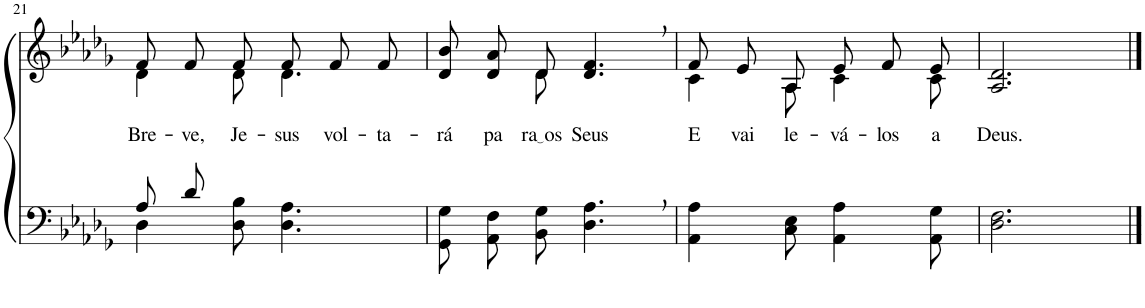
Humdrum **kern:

**kern	**kern	**text
*part2	*part1	*part1
*staff2	*staff1	*staff1
*I"Parte III e IV	*I"Parte I e II	*
!!LO:PB:g=z
*clefF4	*clefG2	*
*Trd-1c-2	*Trd-1c-2	*
*k[b-e-a-d-g-]	*k[b-e-a-d-g-]	*
*M6/8	*M6/8	*
=21	=21	=21
*^	*^	*
!	!	!	!	!LO:LY:b
8A-/L	4D-\	8f/L	4d-\	Bre-
!	!	!	!	!LO:LY:b
8d-/J	.	8f/	.	-ve,
!	!	!	!	!LO:LY:b
8ryy	8D-\ 8B-\	8f/J	8d-\	Je-
!	!	!	!	!LO:LY:b
4.ryy	4.D-\ 4.A-\	8f/L	4.d-\	-sus
!	!	!	!	!LO:LY:b
.	.	8f/	.	vol-
!	!	!	!	!LO:LY:b
.	.	8f/J	.	-ta-
*v	*v	*	*	*
=22	=22	=22	=22
!	!	!	!LO:LY:b
8GG-/ 8G-/L	8d-/ 8b-/L	4ryy	-rá
!	!	!	!LO:LY:b
8AA-/ 8F/	8d-/ 8a-/	.	pa-
!	!	!	!LO:LY:b
8BB-/ 8G-/J	8d-/J	8d-\	ra os
!	!	!	!LO:LY:b
4.D-\, 4.A-\,	4.d-/, 4.f/,	4.ryy	Seus
=23	=23	=23	=23
!	!	!	!LO:LY:b
4AA-\ 4A-\	8f/L	4c\	E
!	!	!	!LO:LY:b
.	8e-/	.	vai
!	!	!	!LO:LY:b
8C\ 8E-\	8A-/J	8A-\	le-
!	!	!	!LO:LY:b
4AA-\ 4A-\	8e-/L	4c\	-vá-
!	!	!	!LO:LY:b
.	8f/	.	-los
!	!	!	!LO:LY:b
8AA-\ 8G-\	8e-/J	8c\	a
=24	=24	=24	=24
!	!	!	!LO:LY:b
*	*v	*v	*
2.D-\ 2.F\	2.A-/ 2.d-/	Deus.
==	==	==
*-	*-	*-
